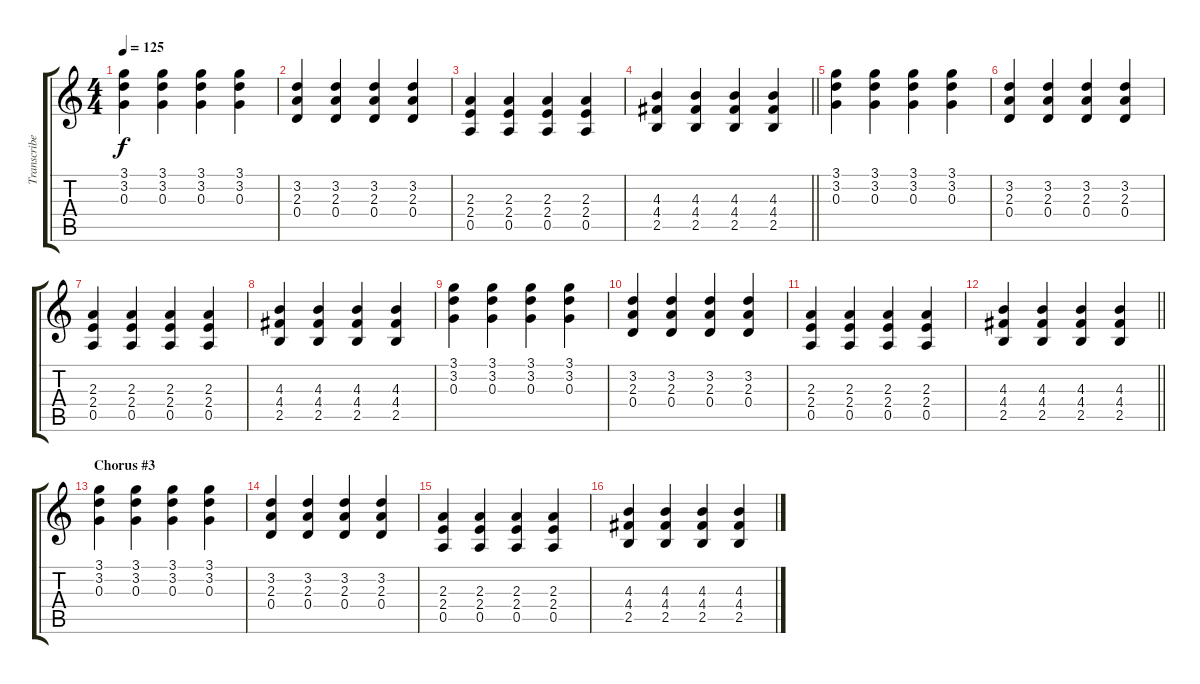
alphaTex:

\track ("Transcribed Guitar" "Transcribe") {mute instrument acousticguitarsteel}
\staff {score tabs}
\tuning (E4 B3 G3 D3 A2 E2) {hide}
\ts (4 4)
\tempo 125
\clef g2
\ks c
(3.1 3.2 0.3).4{dy f} (3.1 3.2 0.3).4 (3.1 3.2 0.3).4 (3.1 3.2 0.3).4 |
(3.2 2.3 0.4).4 (3.2 2.3 0.4).4 (3.2 2.3 0.4).4 (3.2 2.3 0.4).4 |
(2.3 2.4 0.5).4 (2.3 2.4 0.5).4 (2.3 2.4 0.5).4 (2.3 2.4 0.5).4 |
\barLineRight lightlight
(4.3 4.4 2.5).4 (4.3 4.4 2.5).4 (4.3 4.4 2.5).4 (4.3 4.4 2.5).4 |
(3.1 3.2 0.3).4 (3.1 3.2 0.3).4 (3.1 3.2 0.3).4 (3.1 3.2 0.3).4 |
(3.2 2.3 0.4).4 (3.2 2.3 0.4).4 (3.2 2.3 0.4).4 (3.2 2.3 0.4).4 |
(2.3 2.4 0.5).4 (2.3 2.4 0.5).4 (2.3 2.4 0.5).4 (2.3 2.4 0.5).4 |
(4.3 4.4 2.5).4 (4.3 4.4 2.5).4 (4.3 4.4 2.5).4 (4.3 4.4 2.5).4 |
(3.1 3.2 0.3).4 (3.1 3.2 0.3).4 (3.1 3.2 0.3).4 (3.1 3.2 0.3).4 |
(3.2 2.3 0.4).4 (3.2 2.3 0.4).4 (3.2 2.3 0.4).4 (3.2 2.3 0.4).4 |
(2.3 2.4 0.5).4 (2.3 2.4 0.5).4 (2.3 2.4 0.5).4 (2.3 2.4 0.5).4 |
\barLineRight lightlight
(4.3 4.4 2.5).4 (4.3 4.4 2.5).4 (4.3 4.4 2.5).4 (4.3 4.4 2.5).4 |
\section ("" "Chorus #3")
(3.1 3.2 0.3).4 (3.1 3.2 0.3).4 (3.1 3.2 0.3).4 (3.1 3.2 0.3).4 |
(3.2 2.3 0.4).4 (3.2 2.3 0.4).4 (3.2 2.3 0.4).4 (3.2 2.3 0.4).4 |
(2.3 2.4 0.5).4 (2.3 2.4 0.5).4 (2.3 2.4 0.5).4 (2.3 2.4 0.5).4 |
(4.3 4.4 2.5).4 (4.3 4.4 2.5).4 (4.3 4.4 2.5).4 (4.3 4.4 2.5).4
